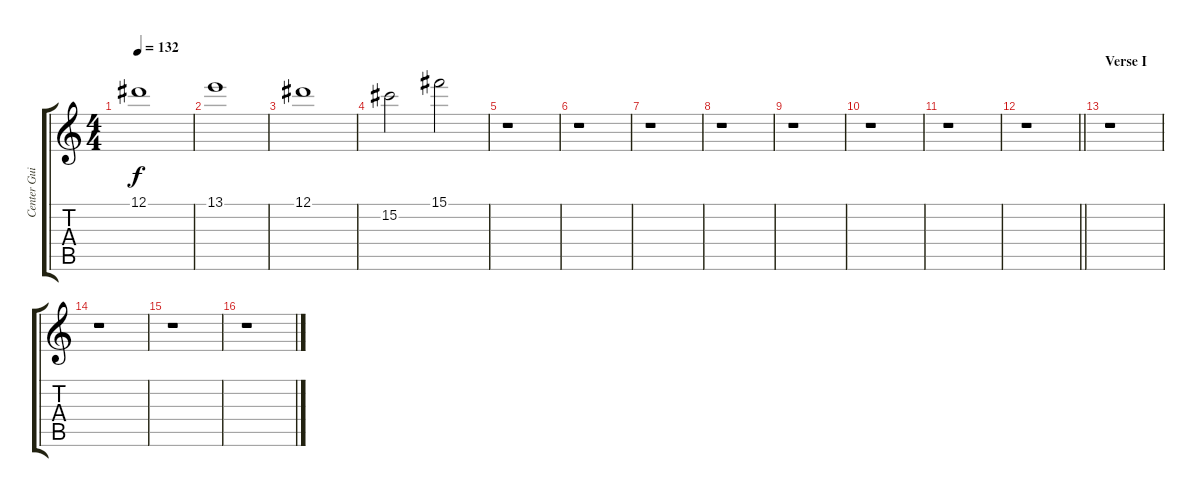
\track ("Center Guitar" "Center Gui") {instrument distortionguitar}
\staff {score tabs}
\tuning (Eb4 Bb3 Gb3 Db3 Ab2 Eb2) {hide}
\ts (4 4)
\tempo 132
\clef g2
\ks c
12.1.1{dy f} |
13.1.1 |
12.1.1 |
15.2.2 15.1.2 |
r.1 |
r.1 |
r.1 |
r.1 |
r.1 |
r.1 |
r.1 |
\barLineRight lightlight
r.1 |
\section ("" "Verse I")
r.1 |
r.1 |
r.1 |
r.1
